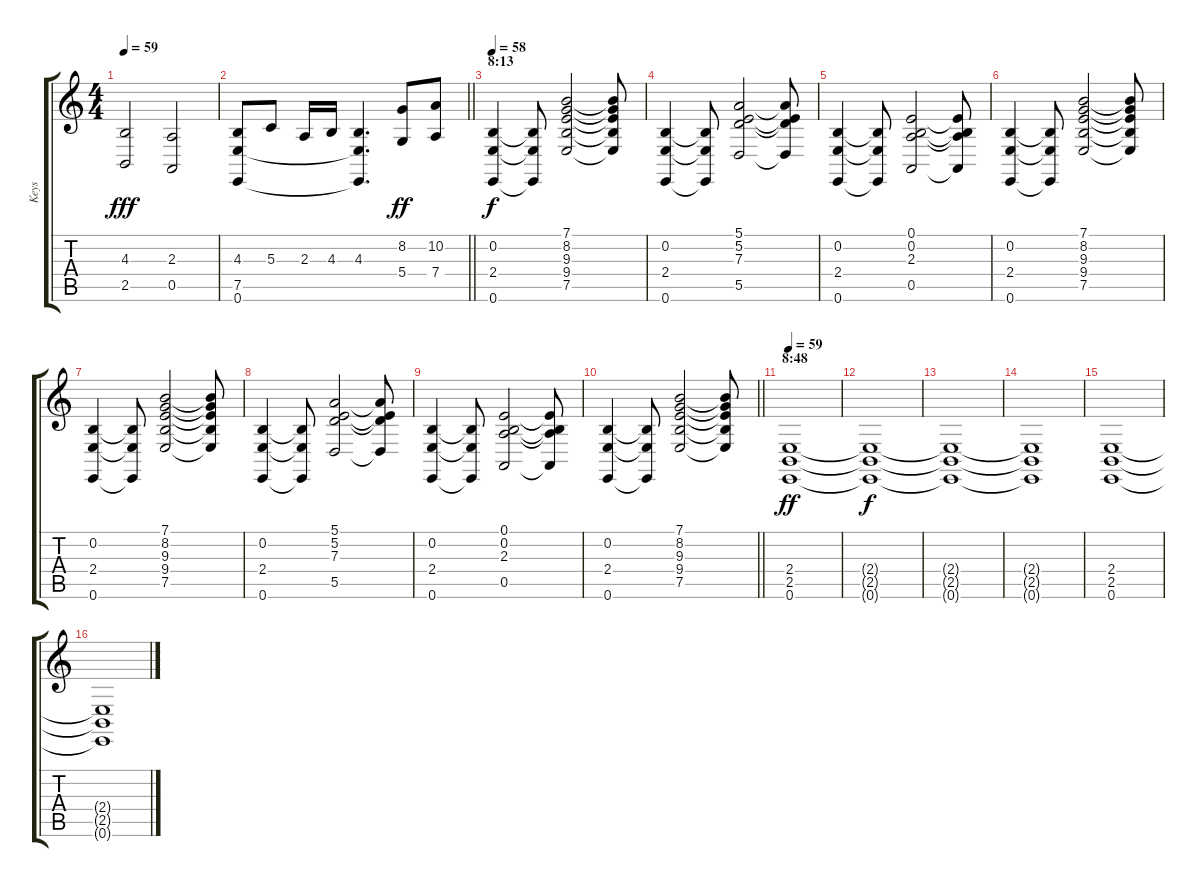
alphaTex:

\track ("Keys" "Keys") {instrument fx6goblins}
\staff {score tabs}
\tuning (E4 B3 G3 D3 A2 E2) {hide}
\ts (4 4)
\tempo 59
\clef g2
\ks c
(4.3 2.5).2{dy fff} (2.3 0.5).2 |
\barLineRight lightlight
(4.3 7.5 0.6).8 5.3.8 2.3.16 4.3.16 (4.3 7.5{t} 0.6{t}).4{d} (8.2 5.4).8{dy ff} (10.2 7.4).8 |
\section ("" "8:13")
\tempo 58
(0.2 2.4 0.6).4{dy f volume 10} (0.2{t} 2.4{t} 0.6{t}).8 (7.1 8.2 9.3 9.4 7.5).2 (7.1{t} 8.2{t} 9.3{t} 9.4{t} 7.5{t}).8 |
(0.2 2.4 0.6).4 (0.2{t} 2.4{t} 0.6{t}).8 (5.1 5.2 7.3 5.5).2 (5.1{t} 5.2{t} 7.3{t} 5.5{t}).8 |
(0.2 2.4 0.6).4 (0.2{t} 2.4{t} 0.6{t}).8 (0.1 0.2 2.3 0.5).2 (0.1{t} 0.2{t} 2.3{t} 0.5{t}).8 |
(0.2 2.4 0.6).4 (0.2{t} 2.4{t} 0.6{t}).8 (7.1 8.2 9.3 9.4 7.5).2 (7.1{t} 8.2{t} 9.3{t} 9.4{t} 7.5{t}).8 |
(0.2 2.4 0.6).4 (0.2{t} 2.4{t} 0.6{t}).8 (7.1 8.2 9.3 9.4 7.5).2 (7.1{t} 8.2{t} 9.3{t} 9.4{t} 7.5{t}).8 |
(0.2 2.4 0.6).4 (0.2{t} 2.4{t} 0.6{t}).8 (5.1 5.2 7.3 5.5).2 (5.1{t} 5.2{t} 7.3{t} 5.5{t}).8 |
(0.2 2.4 0.6).4 (0.2{t} 2.4{t} 0.6{t}).8 (0.1 0.2 2.3 0.5).2 (0.1{t} 0.2{t} 2.3{t} 0.5{t}).8 |
\barLineRight lightlight
(0.2 2.4 0.6).4 (0.2{t} 2.4{t} 0.6{t}).8 (7.1 8.2 9.3 9.4 7.5).2 (7.1{t} 8.2{t} 9.3{t} 9.4{t} 7.5{t}).8 |
\section ("" "8:48")
\tempo 59
(2.4 2.5 0.6).1{dy ff volume 8 instrument fx6goblins} |
(2.4{t} 2.5{t} 0.6{t}).1{dy f} |
(2.4{t} 2.5{t} 0.6{t}).1 |
(2.4{t} 2.5{t} 0.6{t}).1 |
(2.4 2.5 0.6).1 |
(2.4{t} 2.5{t} 0.6{t}).1
